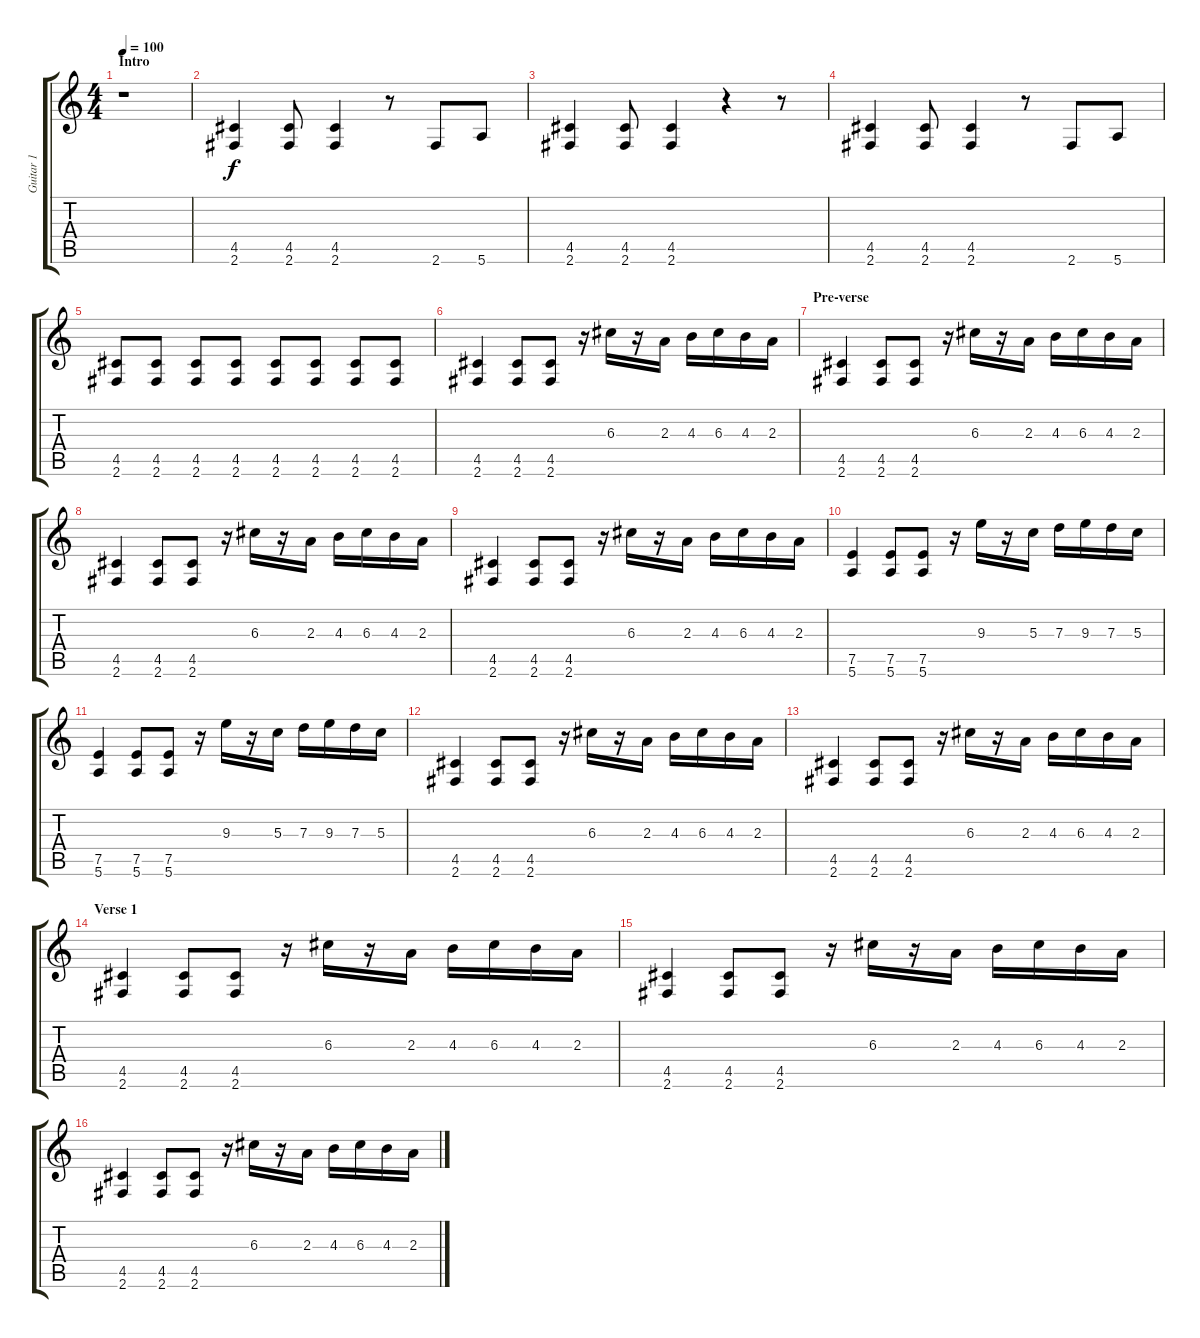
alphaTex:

\track ("Guitar 1" "Guitar 1") {instrument overdrivenguitar}
\staff {score tabs}
\tuning (E4 B3 G3 D3 A2 E2) {hide}
\ts (4 4)
\section ("" "Intro")
\tempo 100
\clef g2
\ks c
r.1{dy f instrument overdrivenguitar} |
(4.5 2.6).4 (4.5 2.6).8 (4.5 2.6).4 r.8 2.6.8 5.6.8 |
(4.5 2.6).4 (4.5 2.6).8 (4.5 2.6).4 r.4 r.8 |
(4.5 2.6).4 (4.5 2.6).8 (4.5 2.6).4 r.8 2.6.8 5.6.8 |
(4.5 2.6).8 (4.5 2.6).8 (4.5 2.6).8 (4.5 2.6).8 (4.5 2.6).8 (4.5 2.6).8 (4.5 2.6).8 (4.5 2.6).8 |
(4.5 2.6).4 (4.5 2.6).8 (4.5 2.6).8 r.16 6.3.16 r.16 2.3.16 4.3.16 6.3.16 4.3.16 2.3.16 |
\section ("" "Pre-verse")
(4.5 2.6).4 (4.5 2.6).8 (4.5 2.6).8 r.16 6.3.16 r.16 2.3.16 4.3.16 6.3.16 4.3.16 2.3.16 |
(4.5 2.6).4 (4.5 2.6).8 (4.5 2.6).8 r.16 6.3.16 r.16 2.3.16 4.3.16 6.3.16 4.3.16 2.3.16 |
(4.5 2.6).4 (4.5 2.6).8 (4.5 2.6).8 r.16 6.3.16 r.16 2.3.16 4.3.16 6.3.16 4.3.16 2.3.16 |
(7.5 5.6).4 (7.5 5.6).8 (7.5 5.6).8 r.16 9.3.16 r.16 5.3.16 7.3.16 9.3.16 7.3.16 5.3.16 |
(7.5 5.6).4 (7.5 5.6).8 (7.5 5.6).8 r.16 9.3.16 r.16 5.3.16 7.3.16 9.3.16 7.3.16 5.3.16 |
(4.5 2.6).4 (4.5 2.6).8 (4.5 2.6).8 r.16 6.3.16 r.16 2.3.16 4.3.16 6.3.16 4.3.16 2.3.16 |
(4.5 2.6).4 (4.5 2.6).8 (4.5 2.6).8 r.16 6.3.16 r.16 2.3.16 4.3.16 6.3.16 4.3.16 2.3.16 |
\section ("" "Verse 1")
(4.5 2.6).4 (4.5 2.6).8 (4.5 2.6).8 r.16 6.3.16 r.16 2.3.16 4.3.16 6.3.16 4.3.16 2.3.16 |
(4.5 2.6).4 (4.5 2.6).8 (4.5 2.6).8 r.16 6.3.16 r.16 2.3.16 4.3.16 6.3.16 4.3.16 2.3.16 |
(4.5 2.6).4 (4.5 2.6).8 (4.5 2.6).8 r.16 6.3.16 r.16 2.3.16 4.3.16 6.3.16 4.3.16 2.3.16
